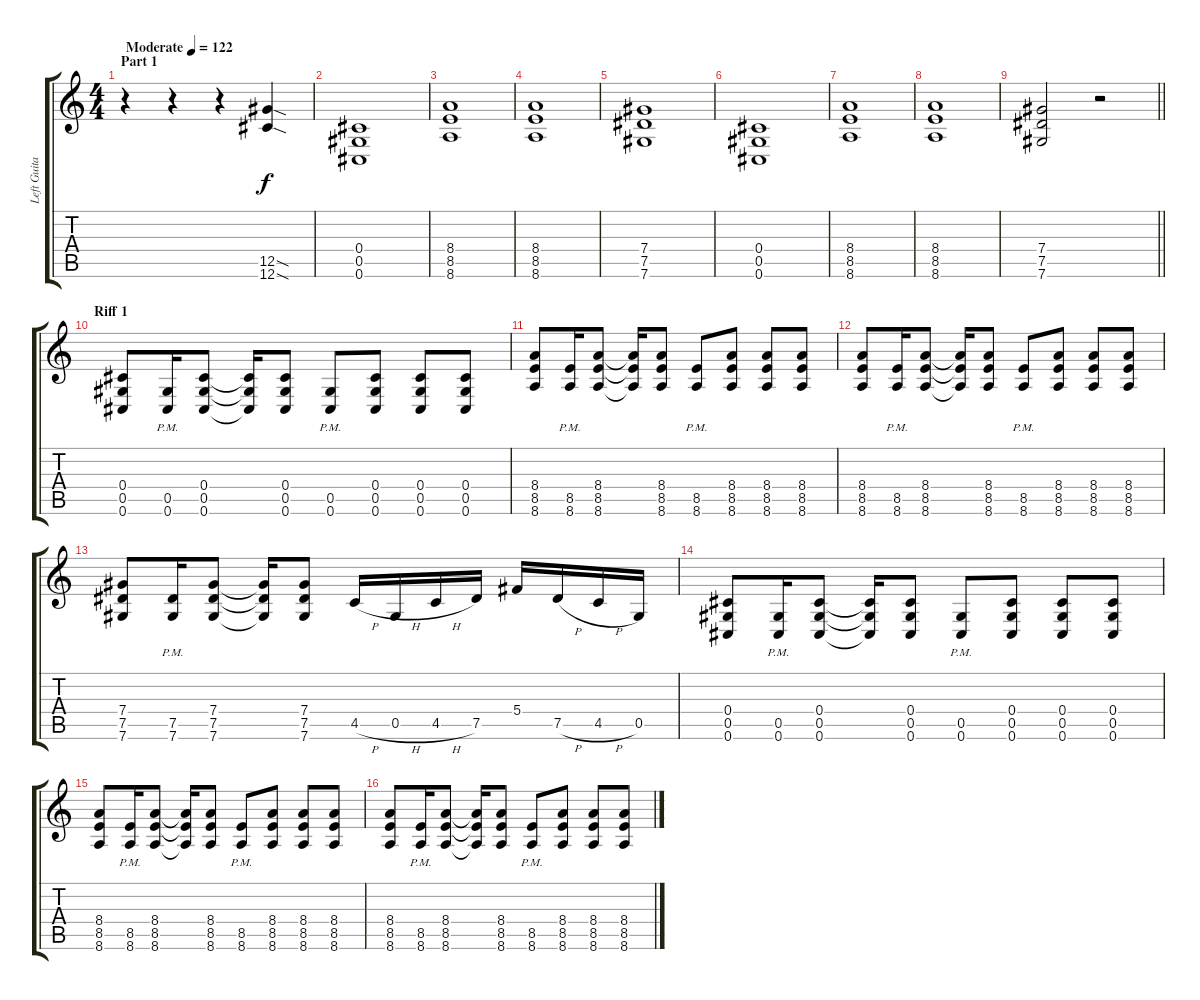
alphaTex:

\track ("Left Guitar" "Left Guita") {instrument distortionguitar}
\staff {score tabs}
\tuning (Eb4 Bb3 Gb3 Db3 Ab2 Db2) {hide}
\ts (4 4)
\section ("" "Part 1")
\tempo (122 "Moderate")
\clef g2
\ks c
r.4{dy f instrument distortionguitar} r.4 r.4 (12.5{sod} 12.6{sod}).4 |
(0.4 0.5 0.6).1 |
(8.4 8.5 8.6).1 |
(8.4 8.5 8.6).1 |
(7.4 7.5 7.6).1 |
(0.4 0.5 0.6).1 |
(8.4 8.5 8.6).1 |
(8.4 8.5 8.6).1 |
\barLineRight lightlight
(7.4 7.5 7.6).2 r.2 |
\section ("" "Riff 1")
(0.4 0.5 0.6).8 (0.5{pm} 0.6{pm}).16 (0.4 0.5 0.6).8 (0.4{t} 0.5{t} 0.6{t}).16 (0.4 0.5 0.6).8 (0.5{pm} 0.6{pm}).8 (0.4 0.5 0.6).8 (0.4 0.5 0.6).8 (0.4 0.5 0.6).8 |
(8.4 8.5 8.6).8 (8.5{pm} 8.6{pm}).16 (8.4 8.5 8.6).8 (8.4{t} 8.5{t} 8.6{t}).16 (8.4 8.5 8.6).8 (8.5{pm} 8.6{pm}).8 (8.4 8.5 8.6).8 (8.4 8.5 8.6).8 (8.4 8.5 8.6).8 |
(8.4 8.5 8.6).8 (8.5{pm} 8.6{pm}).16 (8.4 8.5 8.6).8 (8.4{t} 8.5{t} 8.6{t}).16 (8.4 8.5 8.6).8 (8.5{pm} 8.6{pm}).8 (8.4 8.5 8.6).8 (8.4 8.5 8.6).8 (8.4 8.5 8.6).8 |
(7.4 7.5 7.6).8 (7.5{pm} 7.6{pm}).16 (7.4 7.5 7.6).8 (7.4{t} 7.5{t} 7.6{t}).16 (7.4 7.5 7.6).8 4.5{h}.16 0.5{h}.16 4.5{h}.16 7.5.16 5.4.16 7.5{h}.16 4.5{h}.16 0.5.16 |
(0.4 0.5 0.6).8 (0.5{pm} 0.6{pm}).16 (0.4 0.5 0.6).8 (0.4{t} 0.5{t} 0.6{t}).16 (0.4 0.5 0.6).8 (0.5{pm} 0.6{pm}).8 (0.4 0.5 0.6).8 (0.4 0.5 0.6).8 (0.4 0.5 0.6).8 |
(8.4 8.5 8.6).8 (8.5{pm} 8.6{pm}).16 (8.4 8.5 8.6).8 (8.4{t} 8.5{t} 8.6{t}).16 (8.4 8.5 8.6).8 (8.5{pm} 8.6{pm}).8 (8.4 8.5 8.6).8 (8.4 8.5 8.6).8 (8.4 8.5 8.6).8 |
(8.4 8.5 8.6).8 (8.5{pm} 8.6{pm}).16 (8.4 8.5 8.6).8 (8.4{t} 8.5{t} 8.6{t}).16 (8.4 8.5 8.6).8 (8.5{pm} 8.6{pm}).8 (8.4 8.5 8.6).8 (8.4 8.5 8.6).8 (8.4 8.5 8.6).8
